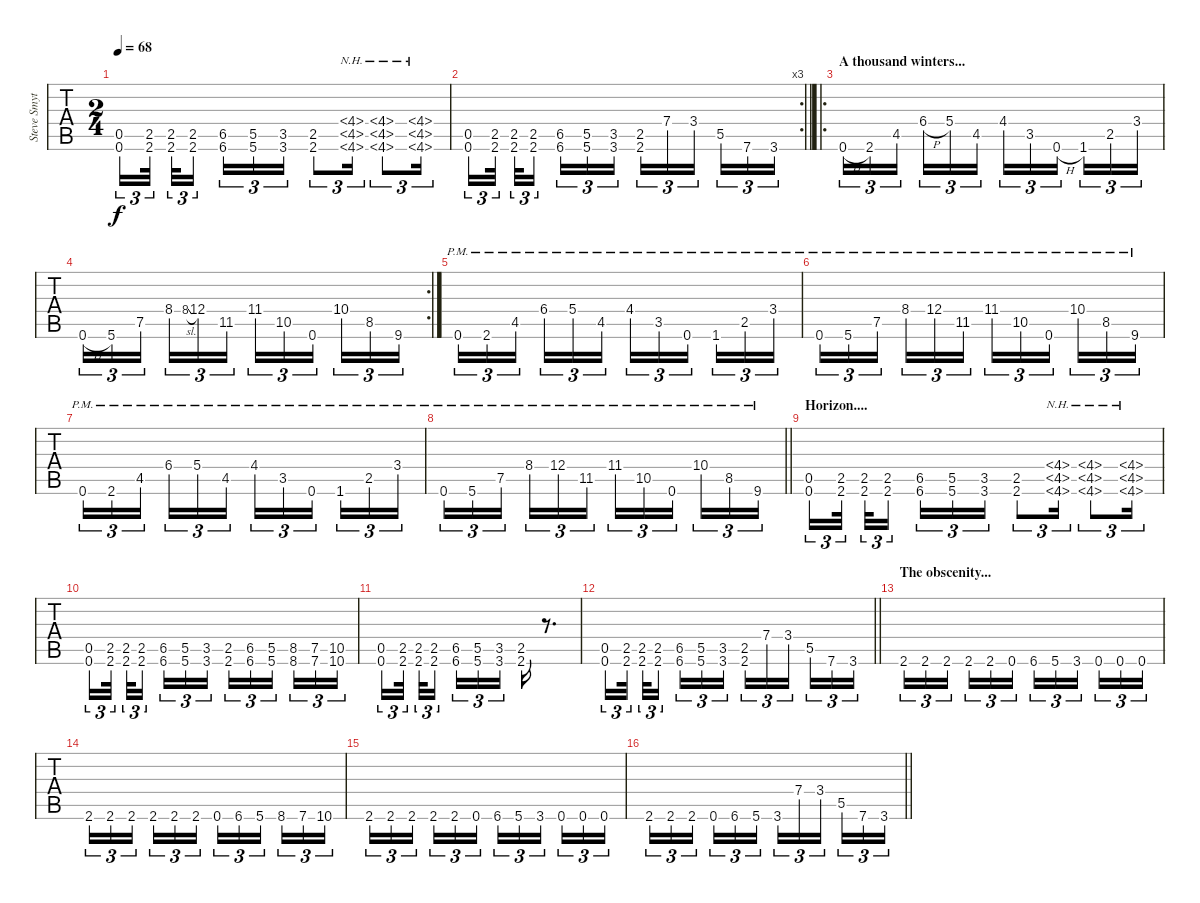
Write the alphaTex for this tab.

\track ("Steve Smyth" "Steve Smyt") {instrument distortionguitar}
\staff {tabs}
\tuning (Eb4 Bb3 Gb3 Db3 Ab2 Db2) {hide}
\ts (2 4)
\tempo 68
\clef g2
\ks c
(0.5 0.6).16{tu (3 2) dy f} (2.5 2.6).32{tu (3 2) beam splitsecondary} (2.5 2.6).32{tu (3 2)} (2.5 2.6).16{tu (3 2) beam splitsecondary} (6.5 6.6).16{tu (3 2)} (5.5 5.6).16{tu (3 2)} (3.5 3.6).16{tu (3 2)} (2.5 2.6).8{tu (3 2)} (4.4{nh} 4.5{nh} 4.6{nh}).16{tu (3 2)} (4.4{nh} 4.5{nh} 4.6{nh}).8{tu (3 2)} (4.4{nh} 4.5{nh} 4.6{nh}).16{tu (3 2)} |
\rc 3
\barLineRight lightlight
(0.5 0.6).16{tu (3 2)} (2.5 2.6).32{tu (3 2) beam splitsecondary} (2.5 2.6).32{tu (3 2)} (2.5 2.6).16{tu (3 2) beam splitsecondary} (6.5 6.6).16{tu (3 2)} (5.5 5.6).16{tu (3 2)} (3.5 3.6).16{tu (3 2)} (2.5 2.6).16{tu (3 2)} 7.4.16{tu (3 2)} 3.4.16{tu (3 2) beam splitsecondary} 5.5.16{tu (3 2)} 7.6.16{tu (3 2)} 3.6.16{tu (3 2)} |
\ro
\section ("" "A thousand winters...")
0.6{h}.16{tu (3 2)} 2.6.16{tu (3 2)} 4.5.16{tu (3 2) beam splitsecondary} 6.4{h}.16{tu (3 2)} 5.4.16{tu (3 2)} 4.5.16{tu (3 2)} 4.4.16{tu (3 2)} 3.5.16{tu (3 2)} 0.6{h}.16{tu (3 2) beam splitsecondary} 1.6.16{tu (3 2)} 2.5.16{tu (3 2)} 3.4.16{tu (3 2)} |
\rc 2
0.6{h}.16{tu (3 2)} 5.6.16{tu (3 2)} 7.5.16{tu (3 2) beam splitsecondary} 8.4.16{tu (3 2)} 8.4{sl}.8{gr} 12.4.16{tu (3 2)} 11.5.16{tu (3 2)} 11.4.16{tu (3 2)} 10.5.16{tu (3 2)} 0.6.16{tu (3 2) beam splitsecondary} 10.4.16{tu (3 2)} 8.5.16{tu (3 2)} 9.6.16{tu (3 2)} |
0.6{pm}.16{tu (3 2)} 2.6{pm}.16{tu (3 2)} 4.5{pm}.16{tu (3 2) beam splitsecondary} 6.4{pm}.16{tu (3 2)} 5.4{pm}.16{tu (3 2)} 4.5{pm}.16{tu (3 2)} 4.4{pm}.16{tu (3 2)} 3.5{pm}.16{tu (3 2)} 0.6{pm}.16{tu (3 2) beam splitsecondary} 1.6{pm}.16{tu (3 2)} 2.5{pm}.16{tu (3 2)} 3.4{pm}.16{tu (3 2)} |
0.6{pm}.16{tu (3 2)} 5.6{pm}.16{tu (3 2)} 7.5{pm}.16{tu (3 2) beam splitsecondary} 8.4{pm}.16{tu (3 2)} 12.4{pm}.16{tu (3 2)} 11.5{pm}.16{tu (3 2)} 11.4{pm}.16{tu (3 2)} 10.5{pm}.16{tu (3 2)} 0.6{pm}.16{tu (3 2) beam splitsecondary} 10.4{pm}.16{tu (3 2)} 8.5{pm}.16{tu (3 2)} 9.6{pm}.16{tu (3 2)} |
0.6{pm}.16{tu (3 2)} 2.6{pm}.16{tu (3 2)} 4.5{pm}.16{tu (3 2) beam splitsecondary} 6.4{pm}.16{tu (3 2)} 5.4{pm}.16{tu (3 2)} 4.5{pm}.16{tu (3 2)} 4.4{pm}.16{tu (3 2)} 3.5{pm}.16{tu (3 2)} 0.6{pm}.16{tu (3 2) beam splitsecondary} 1.6{pm}.16{tu (3 2)} 2.5{pm}.16{tu (3 2)} 3.4{pm}.16{tu (3 2)} |
\barLineRight lightlight
0.6{pm}.16{tu (3 2)} 5.6{pm}.16{tu (3 2)} 7.5{pm}.16{tu (3 2) beam splitsecondary} 8.4{pm}.16{tu (3 2)} 12.4{pm}.16{tu (3 2)} 11.5{pm}.16{tu (3 2)} 11.4{pm}.16{tu (3 2)} 10.5{pm}.16{tu (3 2)} 0.6{pm}.16{tu (3 2) beam splitsecondary} 10.4{pm}.16{tu (3 2)} 8.5{pm}.16{tu (3 2)} 9.6{pm}.16{tu (3 2)} |
\section ("" "Horizon....")
(0.5 0.6).16{tu (3 2)} (2.5 2.6).32{tu (3 2) beam splitsecondary} (2.5 2.6).32{tu (3 2)} (2.5 2.6).16{tu (3 2) beam splitsecondary} (6.5 6.6).16{tu (3 2)} (5.5 5.6).16{tu (3 2)} (3.5 3.6).16{tu (3 2)} (2.5 2.6).8{tu (3 2)} (4.4{nh} 4.5{nh} 4.6{nh}).16{tu (3 2)} (4.4{nh} 4.5{nh} 4.6{nh}).8{tu (3 2)} (4.4{nh} 4.5{nh} 4.6{nh}).16{tu (3 2)} |
(0.5 0.6).16{tu (3 2)} (2.5 2.6).32{tu (3 2) beam splitsecondary} (2.5 2.6).32{tu (3 2)} (2.5 2.6).16{tu (3 2) beam splitsecondary} (6.5 6.6).16{tu (3 2)} (5.5 5.6).16{tu (3 2)} (3.5 3.6).16{tu (3 2)} (2.5 2.6).16{tu (3 2)} (6.5 6.6).16{tu (3 2)} (5.5 5.6).16{tu (3 2) beam splitsecondary} (8.5 8.6).16{tu (3 2)} (7.5 7.6).16{tu (3 2)} (10.5 10.6).16{tu (3 2)} |
(0.5 0.6).16{tu (3 2)} (2.5 2.6).32{tu (3 2) beam splitsecondary} (2.5 2.6).32{tu (3 2)} (2.5 2.6).16{tu (3 2) beam splitsecondary} (6.5 6.6).16{tu (3 2)} (5.5 5.6).16{tu (3 2)} (3.5 3.6).16{tu (3 2)} (2.5 2.6).16 r.8{d} |
\barLineRight lightlight
(0.5 0.6).16{tu (3 2)} (2.5 2.6).32{tu (3 2) beam splitsecondary} (2.5 2.6).32{tu (3 2)} (2.5 2.6).16{tu (3 2) beam splitsecondary} (6.5 6.6).16{tu (3 2)} (5.5 5.6).16{tu (3 2)} (3.5 3.6).16{tu (3 2)} (2.5 2.6).16{tu (3 2)} 7.4.16{tu (3 2)} 3.4.16{tu (3 2) beam splitsecondary} 5.5.16{tu (3 2)} 7.6.16{tu (3 2)} 3.6.16{tu (3 2)} |
\section ("" "The obscenity...")
2.6.16{tu (3 2)} 2.6.16{tu (3 2)} 2.6.16{tu (3 2) beam splitsecondary} 2.6.16{tu (3 2)} 2.6.16{tu (3 2)} 0.6.16{tu (3 2)} 6.6.16{tu (3 2)} 5.6.16{tu (3 2)} 3.6.16{tu (3 2) beam splitsecondary} 0.6.16{tu (3 2)} 0.6.16{tu (3 2)} 0.6.16{tu (3 2)} |
2.6.16{tu (3 2)} 2.6.16{tu (3 2)} 2.6.16{tu (3 2) beam splitsecondary} 2.6.16{tu (3 2)} 2.6.16{tu (3 2)} 2.6.16{tu (3 2)} 0.6.16{tu (3 2)} 6.6.16{tu (3 2)} 5.6.16{tu (3 2) beam splitsecondary} 8.6.16{tu (3 2)} 7.6.16{tu (3 2)} 10.6.16{tu (3 2)} |
2.6.16{tu (3 2)} 2.6.16{tu (3 2)} 2.6.16{tu (3 2) beam splitsecondary} 2.6.16{tu (3 2)} 2.6.16{tu (3 2)} 0.6.16{tu (3 2)} 6.6.16{tu (3 2)} 5.6.16{tu (3 2)} 3.6.16{tu (3 2) beam splitsecondary} 0.6.16{tu (3 2)} 0.6.16{tu (3 2)} 0.6.16{tu (3 2)} |
\barLineRight lightlight
2.6.16{tu (3 2)} 2.6.16{tu (3 2)} 2.6.16{tu (3 2) beam splitsecondary} 0.6.16{tu (3 2)} 6.6.16{tu (3 2)} 5.6.16{tu (3 2)} 3.6.16{tu (3 2)} 7.4.16{tu (3 2)} 3.4.16{tu (3 2) beam splitsecondary} 5.5.16{tu (3 2)} 7.6.16{tu (3 2)} 3.6.16{tu (3 2)}
